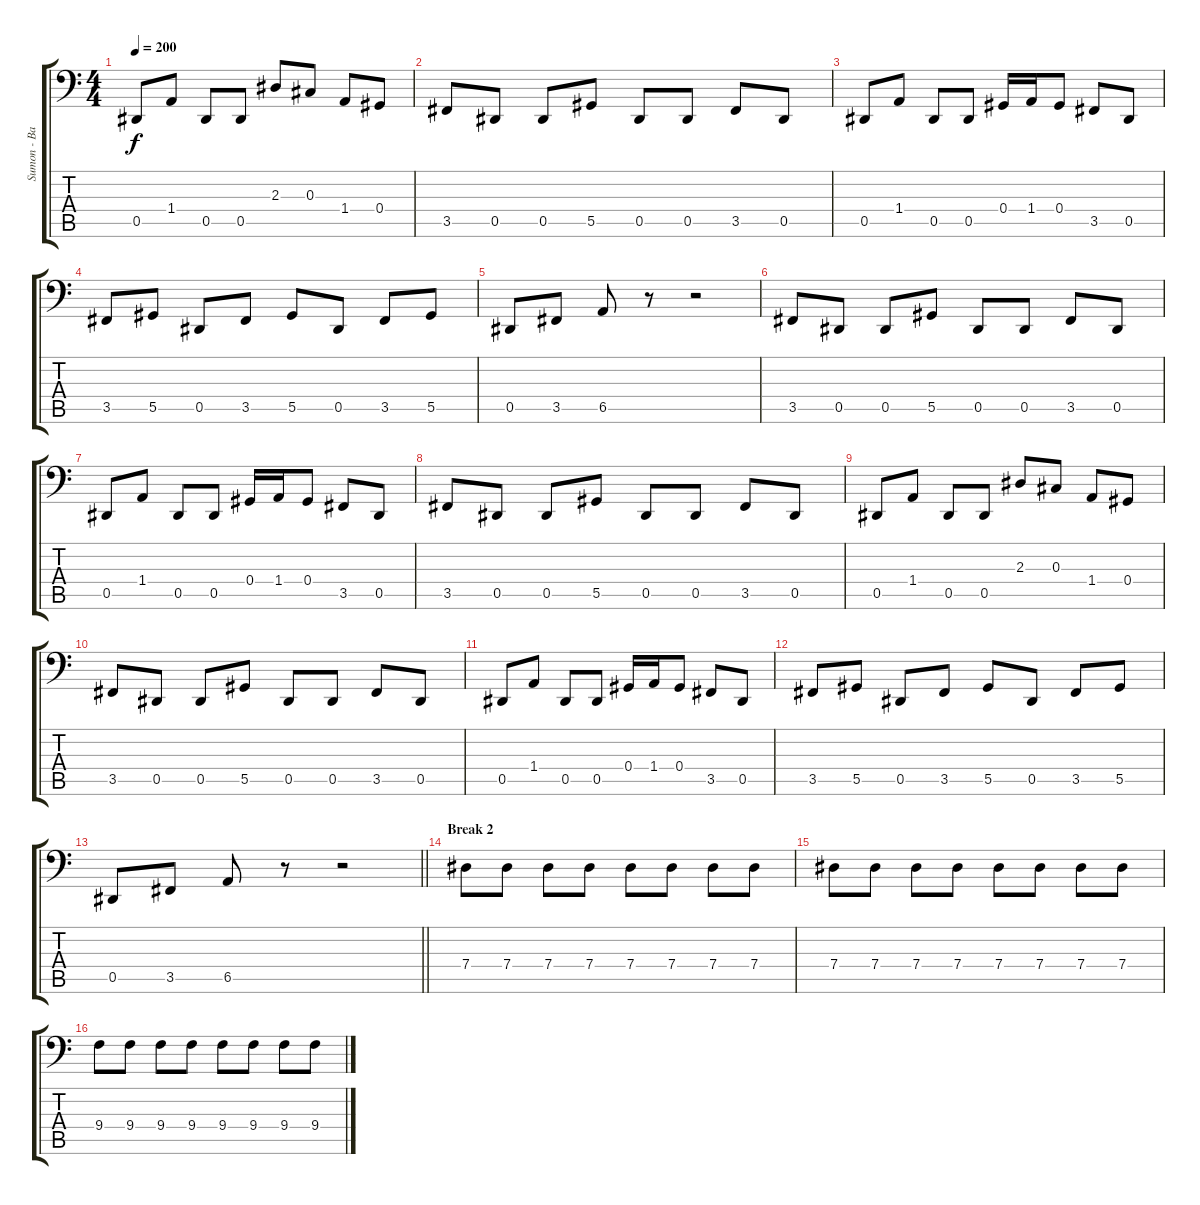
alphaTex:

\track ("Sumon - Bass" "Sumon - Ba") {instrument electricbassfinger}
\staff {score tabs}
\tuning (B2 Gb2 Db2 Ab1 Eb1 Bb0) {hide}
\ts (4 4)
\tempo 200
\clef f4
\ks c
0.5.8{dy f} 1.4.8 0.5.8 0.5.8 2.3.8 0.3.8 1.4.8 0.4.8 |
3.5.8 0.5.8 0.5.8 5.5.8 0.5.8 0.5.8 3.5.8 0.5.8 |
0.5.8 1.4.8 0.5.8 0.5.8 0.4.16 1.4.16 0.4.8 3.5.8 0.5.8 |
3.5.8 5.5.8 0.5.8 3.5.8 5.5.8 0.5.8 3.5.8 5.5.8 |
0.5.8 3.5.8 6.5.8 r.8 r.2 |
3.5.8 0.5.8 0.5.8 5.5.8 0.5.8 0.5.8 3.5.8 0.5.8 |
0.5.8 1.4.8 0.5.8 0.5.8 0.4.16 1.4.16 0.4.8 3.5.8 0.5.8 |
3.5.8 0.5.8 0.5.8 5.5.8 0.5.8 0.5.8 3.5.8 0.5.8 |
0.5.8 1.4.8 0.5.8 0.5.8 2.3.8 0.3.8 1.4.8 0.4.8 |
3.5.8 0.5.8 0.5.8 5.5.8 0.5.8 0.5.8 3.5.8 0.5.8 |
0.5.8 1.4.8 0.5.8 0.5.8 0.4.16 1.4.16 0.4.8 3.5.8 0.5.8 |
3.5.8 5.5.8 0.5.8 3.5.8 5.5.8 0.5.8 3.5.8 5.5.8 |
\barLineRight lightlight
0.5.8 3.5.8 6.5.8 r.8 r.2 |
\section ("" "Break 2")
7.4.8 7.4.8 7.4.8 7.4.8 7.4.8 7.4.8 7.4.8 7.4.8 |
7.4.8 7.4.8 7.4.8 7.4.8 7.4.8 7.4.8 7.4.8 7.4.8 |
9.4.8 9.4.8 9.4.8 9.4.8 9.4.8 9.4.8 9.4.8 9.4.8
